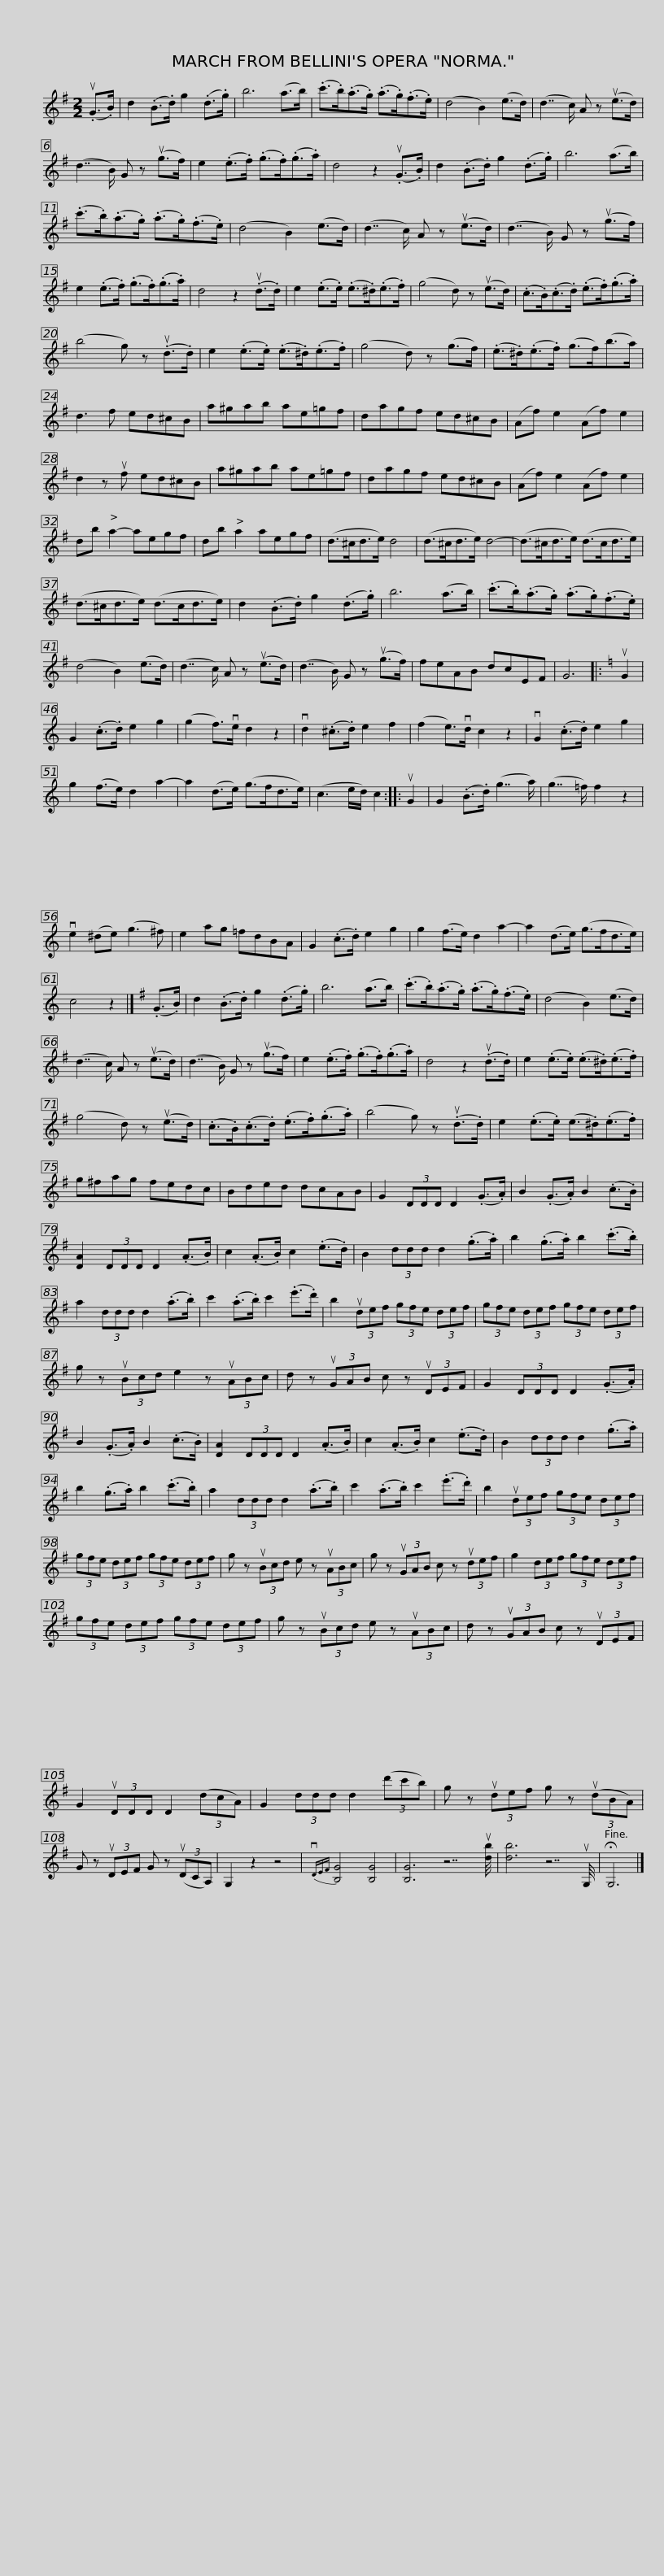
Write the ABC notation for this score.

X:1
L:1/8
M:2/2
I:linebreak $
K:G
V:1 treble
V:1
 (.uG>.B) | d2 (.B>.d) g2 (.d>.g) | b6 (a>b) | (.c'>.b)(.a>.g) (.a>.g)(.f>.e) | (d4 B2) (e>d) | %5
 (d7/2 c/) A z (ue>d) | (d7/2 B/) G z (ug>f) |$ e2 (.e>.f) (.g>.f)(.g>.a) | d4 z2 (.uG>.B) | d2 (.B>.d) g2 (.d>.g) | %10
 b6 (a>b) | (.c'>.b)(.a>.g) (.a>.g)(.f>.e) | (d4 B2) (e>d) |$ (d7/2 c/) A z (ue>d) | (d7/2 B/) G z (ug>f) | %15
 e2 (.e>.f) (.g>.f)(.g>.a) | d4 z2 (.ud>.d) | e2 (.e>.e) (.e>.^d)(.e>.f) | (g4 d) z (ue>d) |$ (.c>.B)(.c>.d) (.e>.f)(.g>.a) | %20
 (b4 g) z (.ud>.d) | e2 (.e>.e) (.e>.^d)(.e>.f) | (g4 d) z (g>f) | (.e>.^d)(.e>.f) (g>f)(b>a) |$ d3 f ed^cB | %25
 a^gab ae=gf | dagf ed^cB | (Af) e2 (Af) e2 | d2 z uf ed^cB |$ a^gab ae=gf | %30
 dagf ed^cB | (Af) e2 (Af) e2 | db a2- aegf | db a2 aegf |$ (d>^cd>e) d4 | %35
 (d>^cd>e) d4- | (d>^cd>e) (d>cd>e) | (d>^cd>e) (d>cd>e) | d2 (.B>.d) g2 (.d>.g) |$ b6 (a>b) | %40
 (.c'>.b)(.a>.g) (.a>.g)(.f>.e) | (d4 B2) (e>d) | (d7/2 c/) A z (ue>d) | (d7/2 B/) G z (ug>f) | feAB dcEF | %45
 G6 |:$[K:C] uG2 | G2 (.c>.d) e2 g2 | (g2 f>)ve d2 z2 | vd2 (.^c>.d) e2 f2 | %50
 (f2 e>)vd c2 z2 | vG2 (.c>.d) e2 g2 | g2 (f>e) d2 a2- | a2 (d>e) (g>fd>e) |$ (c3 e/d/) c2 :: %55
 uG2 | G2 (.B>.d) (g7/2 a/) | (g7/2 =f/) f2 z2 | ve2 (^de) (g3 ^f) | e2 ag =fdBA | %60
 G2 (.c>.d) e2 g2 | g2 (f>e) d2 a2- |$ a2 (d>e) (g>fd>e) | c4 z2 |][K:G] (.G>.B) | %65
 d2 (.B>.d) g2 (.d>.g) | b6 (a>b) | (.c'>.b)(.a>.g) (.a>.g)(.f>.e) | (d4 B2) (e>d) |$ (d7/2 c/) A z (ue>d) | %70
 (d7/2 B/) G z (ug>f) | e2 (.e>.f) (.g>.f)(.g>.a) | d4 z2 (.ud>.d) | e2 (.e>.e) (.e>.^d)(.e>.f) | (g4 d) z (ue>d) |$ %75
 (.c>.B)(.c>.d) (.e>.f)(.g>.a) | (b4 g) z (.ud>.d) | e2 (.e>.e) (e>.^d)(.e>.f) | g^fag fedc | Bded dcAB |$ %80
 G2 (3DDD D2 (.G>.A) | B2 (.G>.A) B2 (.c>.B) | [DA]2 (3DDD D2 (.A>.B) | c2 (.A>.B) c2 (.e>.d) | B2 (3ddd d2 (.g>.a) | %85
 b2 (.g>.a) b2 (.c'>.b) |$ a2 (3ddd d2 (.a>.b) | c'2 (.a>.b) c'2 (.e'>.d') | b2 (3udef (3gfe (3def | (3gfe (3def (3gfe (3def |$ %90
 g z (3uBcd e2 z (3uABc | d z (3uGAB c z (3uDEF | G2 (3DDD D2 (.G>.A) | B2 (.G>.A) B2 (.c>.B) | [DA]2 (3DDD D2 (.A>.B) |$ %95
 c2 (.A>.B) c2 (.e>.d) | B2 (3ddd d2 (.g>.a) | b2 (.g>.a) b2 (.c'>.b) | a2 (3ddd d2 (.a>.b) | c'2 (.a>.b) c'2 (.e'>.d') |$ %100
 b2 (3udef (3gfe (3def | (3gfe (3def (3gfe (3def | g z (3uBcd e z (3uABc | g z (3uGAB c z (3udef |$ g2 (3def (3gfe (3def | %105
 (3gfe (3def (3gfe (3def | g z (3uBcd e z (3uABc | d z (3uGAB c z (3uDEF |$ G2 (3uDDD D2 (3(dcA) | G2 (3ddd d2 (3(d'c'b) | %110
 g z (3udef g z (3(udBA) | G z (3uDEF G z (3(uDCA,) | G,2 z2 z4 |{vDEF} [B,G]4 [B,G]4 |$ [B,G]6 z7 u[db]/4 | %115
 [db]6 z7 uG,/4 | !fermata!G,6 |] %117
